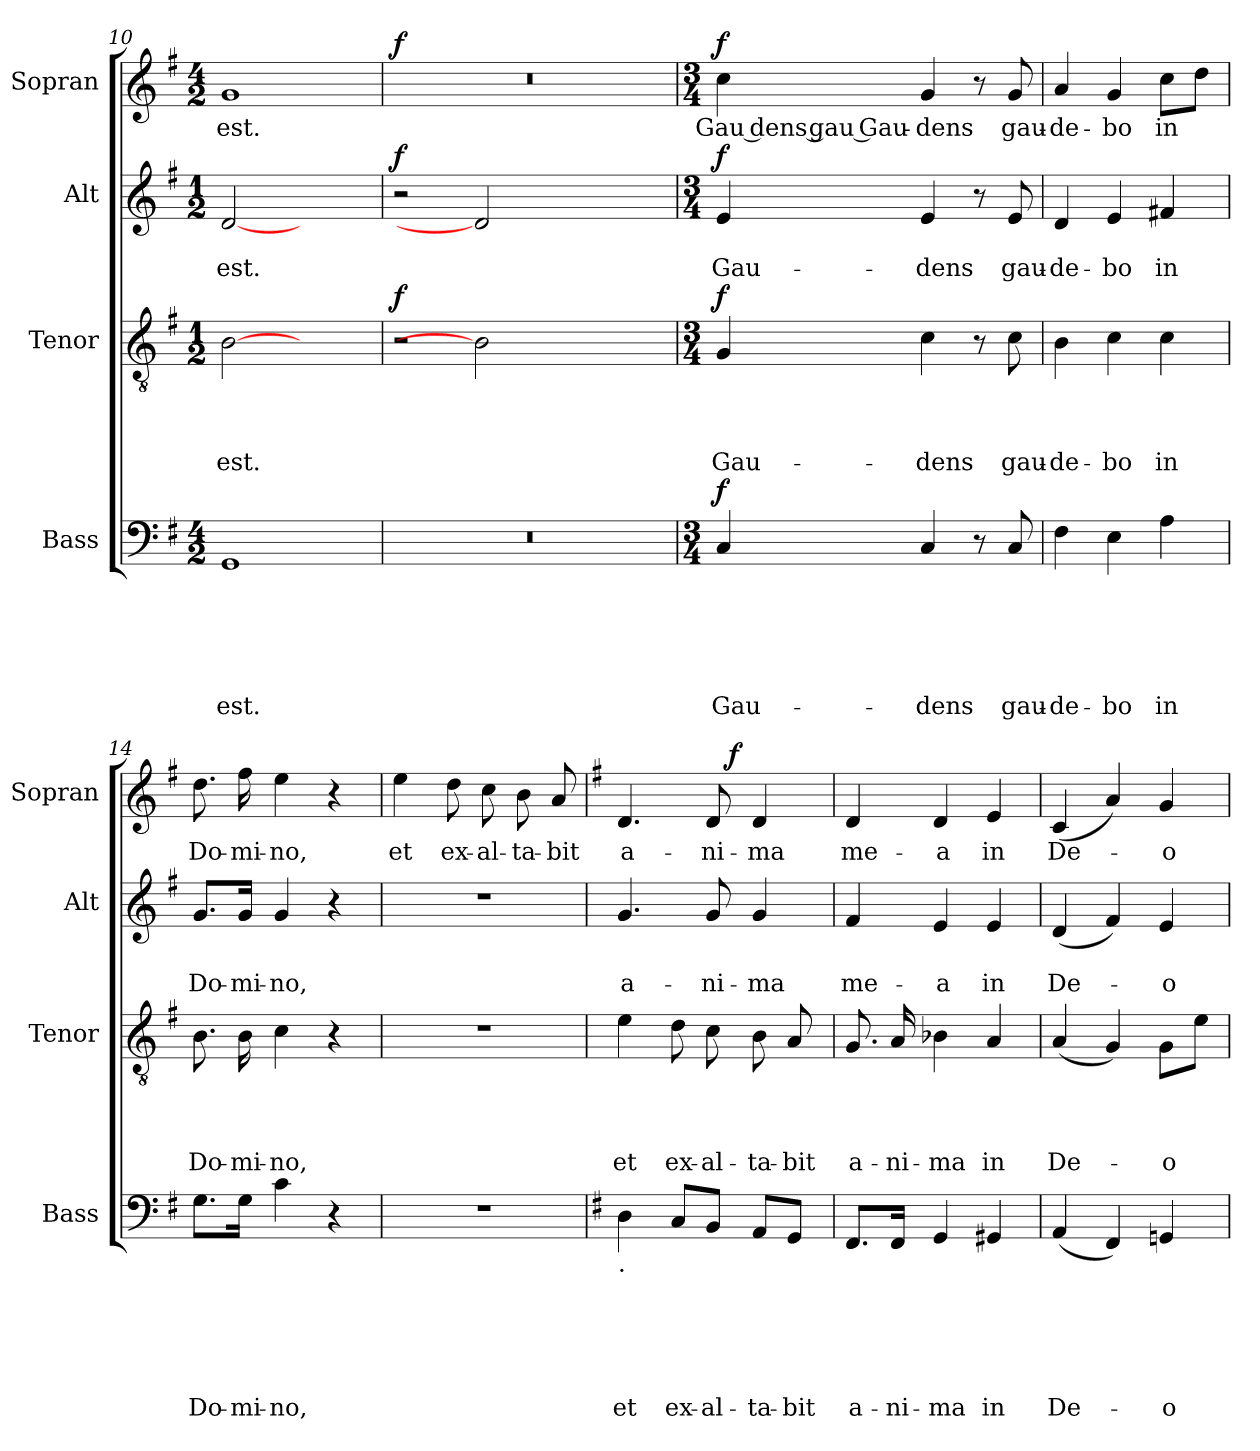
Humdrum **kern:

**kern	**text	**text	**text	**text	**text	**text	**dynam	**kern	**text	**text	**text	**text	**dynam	**kern	**text	**text	**dynam	**kern	**text	**dynam
*part4	*part4	*part4	*part4	*part4	*part4	*part4	*part4	*part3	*part3	*part3	*part3	*part3	*part3	*part2	*part2	*part2	*part2	*part1	*part1	*part1
*staff4	*staff4	*staff4	*staff4	*staff4	*staff4	*staff4	*staff4	*staff3	*staff3	*staff3	*staff3	*staff3	*staff3	*staff2	*staff2	*staff2	*staff2	*staff1	*staff1	*staff1
*I"Bass	*	*	*	*	*	*	*	*I"Tenor	*	*	*	*	*	*I"Alt	*	*	*	*I"Sopran	*	*
*I'Bass	*	*	*	*	*	*	*	*I'Tenor	*	*	*	*	*	*I'Alt	*	*	*	*I'Sopran	*	*
*clefF4	*	*	*	*	*	*	*	*clefGv2	*	*	*	*	*	*clefG2	*	*	*	*clefG2	*	*
*ITrd-3c-5	*	*	*	*	*	*	*	*	*	*	*	*	*	*	*	*	*	*ITrd-3c-5	*	*
*k[]	*	*	*	*	*	*	*	*k[f#]	*	*	*	*	*	*k[f#]	*	*	*	*k[]	*	*
*C:	*	*	*	*	*	*	*	*G:	*	*	*	*	*	*G:	*	*	*	*C:	*	*
*M4/2	*	*	*	*	*	*	*	*M1/2	*	*	*	*	*	*M1/2	*	*	*	*M4/2	*	*
=10	=10	=10	=10	=10	=10	=10	=10	=10	=10	=10	=10	=10	=10	=10	=10	=10	=10	=10	=10	=10
!	!	!	!	!	!	!LO:LY:b	!	!	!	!	!	!LO:LY:b	!	!	!	!LO:LY:b	!	!	!LO:LY:b	!
1C	.	.	.	.	.	est.	.	[2B	.	.	.	est.	.	[2d	.	est.	.	1cc	est.	.
.	.	.	.	.	.	.	.	2ryy	.	.	.	.	.	2ryy	.	.	.	.	.	.
!!LO:PB:g=z
=11	=11	=11	=11	=11	=11	=11	=11	=11	=11	=11	=11	=11	=11	=11	=11	=11	=11	=11	=11	=11
!	!	!	!	!	!	!	!	!	!	!	!	!	!LO:DY:a	!	!	!	!LO:DY:a	!	!	!LO:DY:a
0r	.	.	.	.	.	.	.	2r	.	.	.	.	f	2r	.	.	f	0r	.	f
.	.	.	.	.	.	.	.	2B]	.	.	.	.	.	2d]	.	.	.	.	.	.
.	.	.	.	.	.	.	.	1ryy	.	.	.	.	.	1ryy	.	.	.	.	.	.
=12	=12	=12	=12	=12	=12	=12	=12	=12	=12	=12	=12	=12	=12	=12	=12	=12	=12	=12	=12	=12
*M3/4	*	*	*	*	*	*	*	*M3/4	*	*	*	*	*	*M3/4	*	*	*	*M3/4	*	*
!	!	!	!	!	!	!LO:LY:b	!LO:DY:a	!	!	!	!	!LO:LY:b	!LO:DY:a	!	!	!LO:LY:b	!LO:DY:a	!	!LO:LY:b:rj	!LO:DY:a
4F/	.	.	.	.	.	Gau-	f	4G/	.	.	.	Gau-	f	4e/	.	Gau-	f	4ff\	Gau dens gau Gau-	f
!	!	!	!	!	!	!LO:LY:b	!	!	!	!	!	!LO:LY:b	!	!	!	!LO:LY:b	!	!	!LO:LY:b	!
4F/	.	.	.	.	.	-dens	.	4c\	.	.	.	-dens	.	4e/	.	-dens	.	4cc/	-dens	.
8r	.	.	.	.	.	.	.	8r	.	.	.	.	.	8r	.	.	.	8r	.	.
!	!	!	!	!	!	!LO:LY:b	!	!	!	!	!	!LO:LY:b	!	!	!	!LO:LY:b	!	!	!LO:LY:b	!
8F/	.	.	.	.	.	gau-	.	8c\	.	.	.	gau-	.	8e/	.	gau-	.	8cc/	gau-	.
=13	=13	=13	=13	=13	=13	=13	=13	=13	=13	=13	=13	=13	=13	=13	=13	=13	=13	=13	=13	=13
!	!	!	!	!	!	!LO:LY:b	!	!	!	!	!	!LO:LY:b	!	!	!	!LO:LY:b	!	!	!LO:LY:b	!
4B\	.	.	.	.	.	-de-	.	4B\	.	.	.	-de-	.	4d/	.	-de-	.	4dd/	-de-	.
!	!	!	!	!	!	!LO:LY:b	!	!	!	!	!	!LO:LY:b	!	!	!	!LO:LY:b	!	!	!LO:LY:b	!
4A\	.	.	.	.	.	-bo	.	4c\	.	.	.	-bo	.	4e/	.	-bo	.	4cc/	-bo	.
!	!	!	!	!	!	!LO:LY:b	!	!	!	!	!	!LO:LY:b	!	!	!	!LO:LY:b	!	!	!LO:LY:b	!
4d\	.	.	.	.	.	in	.	4c\	.	.	.	in	.	4f#X/	.	in	.	8ff\L	in	.
.	.	.	.	.	.	.	.	.	.	.	.	.	.	.	.	.	.	8gg\J	.	.
=14	=14	=14	=14	=14	=14	=14	=14	=14	=14	=14	=14	=14	=14	=14	=14	=14	=14	=14	=14	=14
!	!	!	!	!	!	!LO:LY:b	!	!	!	!	!	!LO:LY:b	!	!	!	!LO:LY:b	!	!	!LO:LY:b	!
8.c\L	.	.	.	.	.	Do-	.	8.B\	.	.	.	Do-	.	8.g/L	.	Do-	.	8.gg\	Do-	.
!	!	!	!	!	!	!LO:LY:b	!	!	!	!	!	!LO:LY:b	!	!	!	!LO:LY:b	!	!	!LO:LY:b	!
16c\Jk	.	.	.	.	.	-mi-	.	16B\	.	.	.	-mi-	.	16g/Jk	.	-mi-	.	16bb\	-mi-	.
!	!	!	!	!	!	!LO:LY:b	!	!	!	!	!	!LO:LY:b	!	!	!	!LO:LY:b	!	!	!LO:LY:b	!
4f\	.	.	.	.	.	-no,	.	4c\	.	.	.	-no,	.	4g/	.	-no,	.	4aa\	-no,	.
4r	.	.	.	.	.	.	.	4r	.	.	.	.	.	4r	.	.	.	4r	.	.
=15	=15	=15	=15	=15	=15	=15	=15	=15	=15	=15	=15	=15	=15	=15	=15	=15	=15	=15	=15	=15
!LO:N:vis=1	!	!	!	!	!	!	!	!LO:N:vis=1	!	!	!	!	!	!LO:N:vis=1	!	!	!	!	!LO:LY:b	!
2.r	.	.	.	.	.	.	.	2.r	.	.	.	.	.	2.r	.	.	.	4aa\	et	.
!	!	!	!	!	!	!	!	!	!	!	!	!	!	!	!	!	!	!	!LO:LY:b	!
.	.	.	.	.	.	.	.	.	.	.	.	.	.	.	.	.	.	8gg\	ex-	.
!	!	!	!	!	!	!	!	!	!	!	!	!	!	!	!	!	!	!	!LO:LY:b	!
.	.	.	.	.	.	.	.	.	.	.	.	.	.	.	.	.	.	8ff\	-al-	.
!	!	!	!	!	!	!	!	!	!	!	!	!	!	!	!	!	!	!	!LO:LY:b	!
.	.	.	.	.	.	.	.	.	.	.	.	.	.	.	.	.	.	8ee\	-ta-	.
!	!	!	!	!	!	!	!	!	!	!	!	!	!	!	!	!	!	!	!LO:LY:b	!
.	.	.	.	.	.	.	.	.	.	.	.	.	.	.	.	.	.	8dd/	-bit	.
!!LO:LB:g=z
=16	=16	=16	=16	=16	=16	=16	=16	=16	=16	=16	=16	=16	=16	=16	=16	=16	=16	=16	=16	=16
*	*	*	*	*	*	*	*	*k[]	*	*	*	*	*	*k[]	*	*	*	*	*	*
*	*	*	*	*	*	*	*	*C:	*	*	*	*	*	*C:	*	*	*	*	*	*
!LO:TX:b:t=.	!	!	!	!	!	!	!	!	!	!	!	!	!	!	!	!	!	!	!	!
!	!	!	!	!	!	!LO:LY:b	!	!	!	!	!	!LO:LY:b	!	!	!	!LO:LY:b	!	!	!LO:LY:b	!
*	*	*	*	*	*	*	*	*	*	*	*	*	*	*	*	*	*	*^	*	*
4G\	.	.	.	.	.	et	.	4e\	.	.	.	et	.	4.g/	.	a-	.	4.g/	4..ryy	a-	.
!	!	!	!	!	!	!LO:LY:b	!	!	!	!	!	!LO:LY:b	!	!	!	!	!	!	!	!	!
8F/L	.	.	.	.	.	ex-	.	8d\	.	.	.	ex-	.	.	.	.	.	.	.	.	.
!	!	!	!	!	!	!LO:LY:b	!	!	!	!	!	!LO:LY:b	!	!	!	!LO:LY:b	!	!	!	!LO:LY:b	!
8E/J	.	.	.	.	.	-al-	.	8c\	.	.	.	-al-	.	8g/	.	-ni-	.	8g/	.	-ni-	.
!	!	!	!	!	!	!	!	!	!	!	!	!	!	!	!	!	!	!	!	!	!LO:DY:a
.	.	.	.	.	.	.	.	.	.	.	.	.	.	.	.	.	.	.	4ryy	.	f
!	!	!	!	!	!	!LO:LY:b	!	!	!	!	!	!LO:LY:b	!	!	!	!LO:LY:b	!	!	!	!LO:LY:b	!
8D/L	.	.	.	.	.	-ta-	.	8B\	.	.	.	-ta-	.	4g/	.	-ma	.	4g/	.	-ma	.
!	!	!	!	!	!	!LO:LY:b	!	!	!	!	!	!LO:LY:b	!	!	!	!	!	!	!	!	!
8C/J	.	.	.	.	.	-bit	.	8A/	.	.	.	-bit	.	.	.	.	.	.	.	.	.
.	.	.	.	.	.	.	.	.	.	.	.	.	.	.	.	.	.	.	16ryy	.	.
=17	=17	=17	=17	=17	=17	=17	=17	=17	=17	=17	=17	=17	=17	=17	=17	=17	=17	=17	=17	=17	=17
!	!	!	!	!	!	!LO:LY:b	!	!	!	!	!	!LO:LY:b	!	!	!	!LO:LY:b	!	!	!	!LO:LY:b	!
*	*	*	*	*	*	*	*	*	*	*	*	*	*	*	*	*	*	*v	*v	*	*
8.BB/L	.	.	.	.	.	a-	.	8.G/	.	.	.	a-	.	4f/	.	me-	.	4g/	me-	.
!	!	!	!	!	!	!LO:LY:b	!	!	!	!	!	!LO:LY:b	!	!	!	!	!	!	!	!
16BB/Jk	.	.	.	.	.	-ni-	.	16A/	.	.	.	-ni-	.	.	.	.	.	.	.	.
!	!	!	!	!	!	!LO:LY:b	!	!	!	!	!	!LO:LY:b	!	!	!	!LO:LY:b	!	!	!LO:LY:b	!
4C/	.	.	.	.	.	-ma	.	4B-X\	.	.	.	-ma	.	4e/	.	-a	.	4g/	-a	.
!	!	!	!	!	!	!LO:LY:b	!	!	!	!	!	!LO:LY:b	!	!	!	!LO:LY:b	!	!	!LO:LY:b	!
4C#X/	.	.	.	.	.	in	.	4A/	.	.	.	in	.	4e/	.	in	.	4a/	in	.
=18	=18	=18	=18	=18	=18	=18	=18	=18	=18	=18	=18	=18	=18	=18	=18	=18	=18	=18	=18	=18
!	!	!	!	!	!	!LO:LY:b	!	!	!	!	!	!LO:LY:b	!	!	!	!LO:LY:b	!	!	!LO:LY:b	!
(4D/	.	.	.	.	.	De-	.	(<4A/	.	.	.	De-	.	(<4d/	.	De-	.	(4f/	De-	.
4BB/)	.	.	.	.	.	.	.	4G/)	.	.	.	.	.	4f/)	.	.	.	4dd/)	.	.
!	!	!	!	!	!	!LO:LY:b	!	!	!	!	!	!LO:LY:b	!	!	!	!LO:LY:b	!	!	!LO:LY:b	!
4Cn/	.	.	.	.	.	-o	.	8G\L	.	.	.	-o	.	4e/	.	-o	.	4cc/	-o	.
.	.	.	.	.	.	.	.	8e\J	.	.	.	.	.	.	.	.	.	.	.	.
=	=	=	=	=	=	=	=	=	=	=	=	=	=	=	=	=	=	=	=	=
*-	*-	*-	*-	*-	*-	*-	*-	*-	*-	*-	*-	*-	*-	*-	*-	*-	*-	*-	*-	*-
